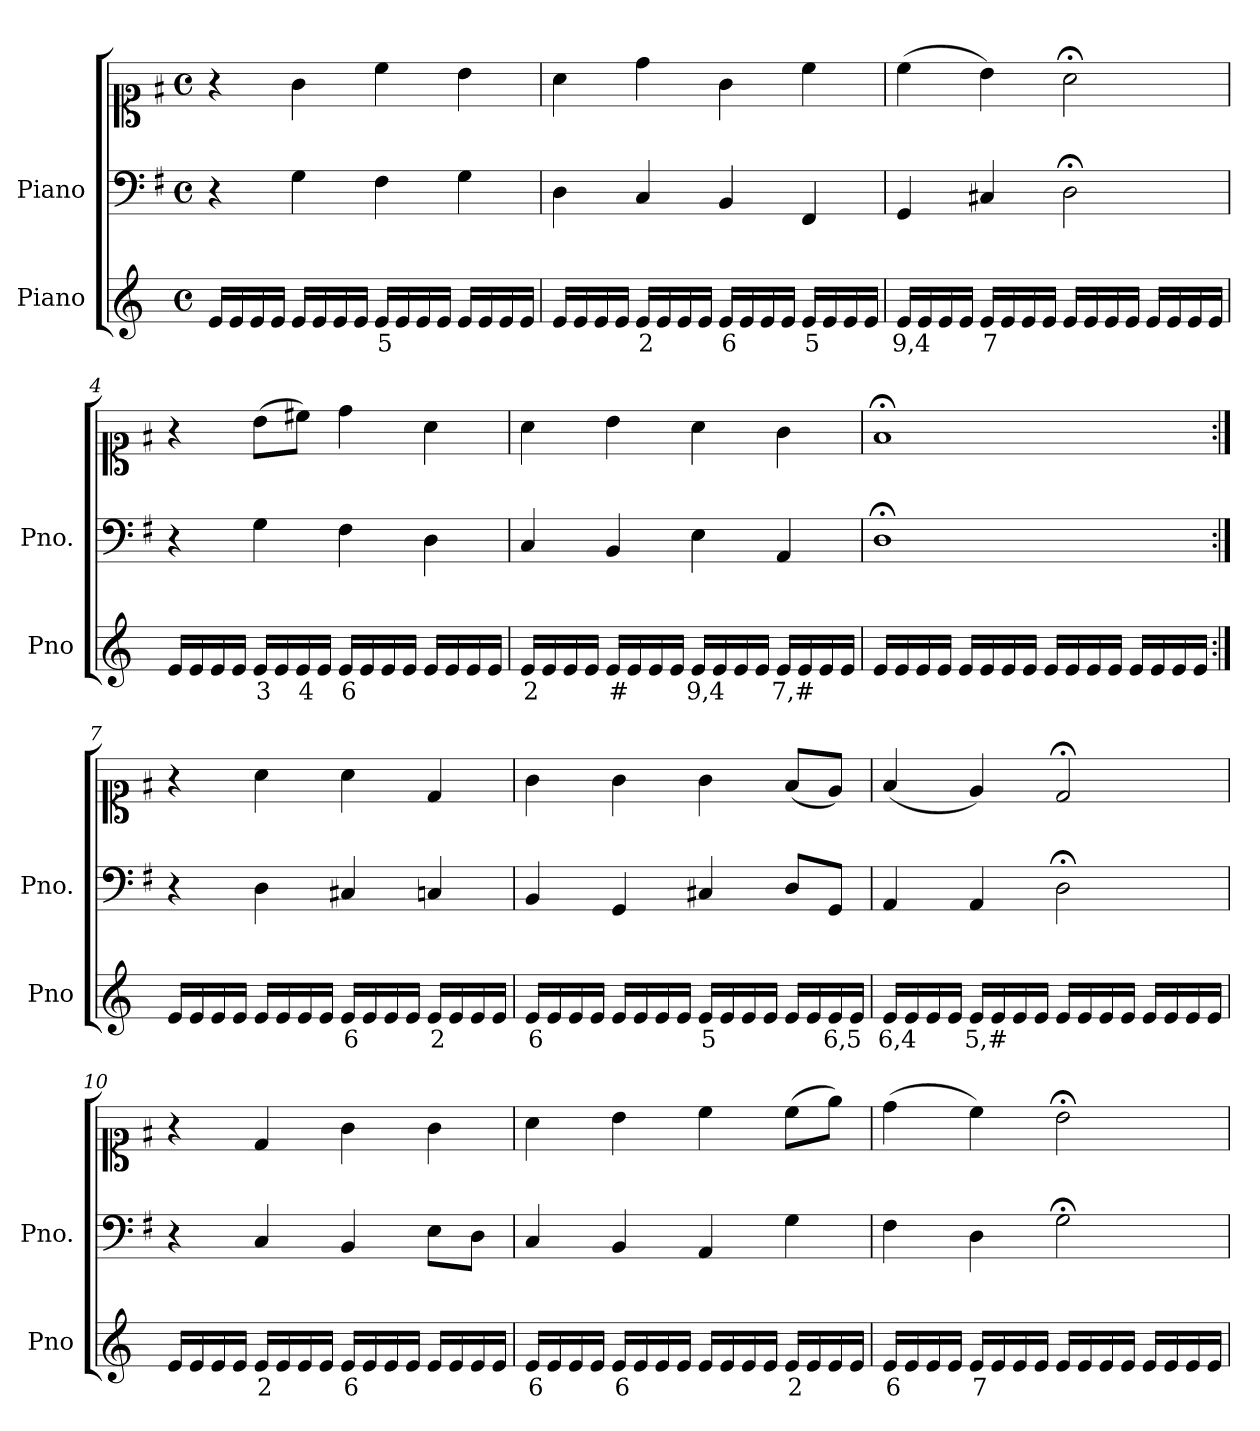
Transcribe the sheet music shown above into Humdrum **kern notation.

**kern	**text	**kern	**kern
*part2	*part2	*part1	*part1
*staff3	*staff3	*staff2	*staff1
*I"Piano	*	*I"Piano	*
*I'Pno	*	*I'Pno.	*
*clefG2	*	*clefF4	*clefC1
*k[]	*	*k[f#]	*k[f#]
*M4/4	*	*M4/4	*M4/4
*met(c)	*	*met(c)	*met(c)
=1	=1	=1	=1
16e/LL	.	4r	4r
16e/	.	.	.
16e/	.	.	.
16e/JJ	.	.	.
16e/LL	.	4G\	4g\
16e/	.	.	.
16e/	.	.	.
16e/JJ	.	.	.
!	!LO:LY:b	!	!
16e/LL	5	4F#\	4cc\
16e/	.	.	.
16e/	.	.	.
16e/JJ	.	.	.
16e/LL	.	4G\	4b\
16e/	.	.	.
16e/	.	.	.
16e/JJ	.	.	.
=2	=2	=2	=2
16e/LL	.	4D\	4a\
16e/	.	.	.
16e/	.	.	.
16e/JJ	.	.	.
!	!LO:LY:b	!	!
16e/LL	2	4C/	4dd\
16e/	.	.	.
16e/	.	.	.
16e/JJ	.	.	.
!	!LO:LY:b	!	!
16e/LL	6	4BB/	4g\
16e/	.	.	.
16e/	.	.	.
16e/JJ	.	.	.
!	!LO:LY:b	!	!
16e/LL	5	4FF#/	4cc\
16e/	.	.	.
16e/	.	.	.
16e/JJ	.	.	.
=3	=3	=3	=3
!	!LO:LY:b	!	!
16e/LL	9,4	4GG/	(>4cc\
16e/	.	.	.
16e/	.	.	.
16e/JJ	.	.	.
!	!LO:LY:b	!	!
16e/LL	7	4C#X/	4b\)
16e/	.	.	.
16e/	.	.	.
16e/JJ	.	.	.
16e/LL	.	2D;<\	2a;<\
16e/	.	.	.
16e/	.	.	.
16e/JJ	.	.	.
16e/LL	.	.	.
16e/	.	.	.
16e/	.	.	.
16e/JJ	.	.	.
=4	=4	=4	=4
16e/LL	.	4r	4r
16e/	.	.	.
16e/	.	.	.
16e/JJ	.	.	.
!	!LO:LY:b	!	!
16e/LL	3	4G\	(>8b\L
16e/	.	.	.
!	!LO:LY:b	!	!
16e/	4	.	8cc#X\J)
16e/JJ	.	.	.
!	!LO:LY:b	!	!
16e/LL	6	4F#\	4dd\
16e/	.	.	.
16e/	.	.	.
16e/JJ	.	.	.
16e/LL	.	4D\	4a\
16e/	.	.	.
16e/	.	.	.
16e/JJ	.	.	.
=5	=5	=5	=5
!	!LO:LY:b	!	!
16e/LL	2	4C/	4a\
16e/	.	.	.
16e/	.	.	.
16e/JJ	.	.	.
!	!LO:LY:b	!	!
16e/LL	#	4BB/	4b\
16e/	.	.	.
16e/	.	.	.
16e/JJ	.	.	.
!	!LO:LY:b	!	!
16e/LL	9,4	4E\	4a\
16e/	.	.	.
16e/	.	.	.
16e/JJ	.	.	.
!	!LO:LY:b	!	!
16e/LL	7,#	4AA/	4g\
16e/	.	.	.
16e/	.	.	.
16e/JJ	.	.	.
=6	=6	=6	=6
16e/LL	.	1D;<	1f#;<
16e/	.	.	.
16e/	.	.	.
16e/JJ	.	.	.
16e/LL	.	.	.
16e/	.	.	.
16e/	.	.	.
16e/JJ	.	.	.
16e/LL	.	.	.
16e/	.	.	.
16e/	.	.	.
16e/JJ	.	.	.
16e/LL	.	.	.
16e/	.	.	.
16e/	.	.	.
16e/JJ	.	.	.
=7:|!	=7:|!	=7:|!	=7:|!
16e/LL	.	4r	4r
16e/	.	.	.
16e/	.	.	.
16e/JJ	.	.	.
16e/LL	.	4D\	4a\
16e/	.	.	.
16e/	.	.	.
16e/JJ	.	.	.
!	!LO:LY:b	!	!
16e/LL	6	4C#X/	4a\
16e/	.	.	.
16e/	.	.	.
16e/JJ	.	.	.
!	!LO:LY:b	!	!
16e/LL	2	4Cn/	4d/
16e/	.	.	.
16e/	.	.	.
16e/JJ	.	.	.
=8	=8	=8	=8
!	!LO:LY:b	!	!
16e/LL	6	4BB/	4g\
16e/	.	.	.
16e/	.	.	.
16e/JJ	.	.	.
16e/LL	.	4GG/	4g\
16e/	.	.	.
16e/	.	.	.
16e/JJ	.	.	.
!	!LO:LY:b	!	!
16e/LL	5	4C#X/	4g\
16e/	.	.	.
16e/	.	.	.
16e/JJ	.	.	.
16e/LL	.	8D/L	(<8f#/L
16e/	.	.	.
!	!LO:LY:b	!	!
16e/	6,5	8GG/J	8e/J)
16e/JJ	.	.	.
=9	=9	=9	=9
!	!LO:LY:b	!	!
16e/LL	6,4	4AA/	(<4f#/
16e/	.	.	.
16e/	.	.	.
16e/JJ	.	.	.
!	!LO:LY:b	!	!
16e/LL	5,#	4AA/	4e/)
16e/	.	.	.
16e/	.	.	.
16e/JJ	.	.	.
16e/LL	.	2D;<\	2d;</
16e/	.	.	.
16e/	.	.	.
16e/JJ	.	.	.
16e/LL	.	.	.
16e/	.	.	.
16e/	.	.	.
16e/JJ	.	.	.
=10	=10	=10	=10
16e/LL	.	4r	4r
16e/	.	.	.
16e/	.	.	.
16e/JJ	.	.	.
!	!LO:LY:b	!	!
16e/LL	2	4C/	4d/
16e/	.	.	.
16e/	.	.	.
16e/JJ	.	.	.
!	!LO:LY:b	!	!
16e/LL	6	4BB/	4g\
16e/	.	.	.
16e/	.	.	.
16e/JJ	.	.	.
16e/LL	.	8E\L	4g\
16e/	.	.	.
!	!LO:LY:b	!	!
16e/	_	8D\J	.
16e/JJ	.	.	.
=11	=11	=11	=11
!	!LO:LY:b	!	!
16e/LL	6	4C/	4a\
16e/	.	.	.
16e/	.	.	.
16e/JJ	.	.	.
!	!LO:LY:b	!	!
16e/LL	6	4BB/	4b\
16e/	.	.	.
16e/	.	.	.
16e/JJ	.	.	.
16e/LL	.	4AA/	4cc\
16e/	.	.	.
16e/	.	.	.
16e/JJ	.	.	.
!	!LO:LY:b	!	!
16e/LL	2	4G\	(>8cc\L
16e/	.	.	.
16e/	.	.	8ee\J)
16e/JJ	.	.	.
=12	=12	=12	=12
!	!LO:LY:b	!	!
16e/LL	6	4F#\	(>4dd\
16e/	.	.	.
16e/	.	.	.
16e/JJ	.	.	.
!	!LO:LY:b	!	!
16e/LL	7	4D\	4cc\)
16e/	.	.	.
16e/	.	.	.
16e/JJ	.	.	.
16e/LL	.	2G;<\	2b;<\
16e/	.	.	.
16e/	.	.	.
16e/JJ	.	.	.
16e/LL	.	.	.
16e/	.	.	.
16e/	.	.	.
16e/JJ	.	.	.
=	=	=	=
*-	*-	*-	*-
